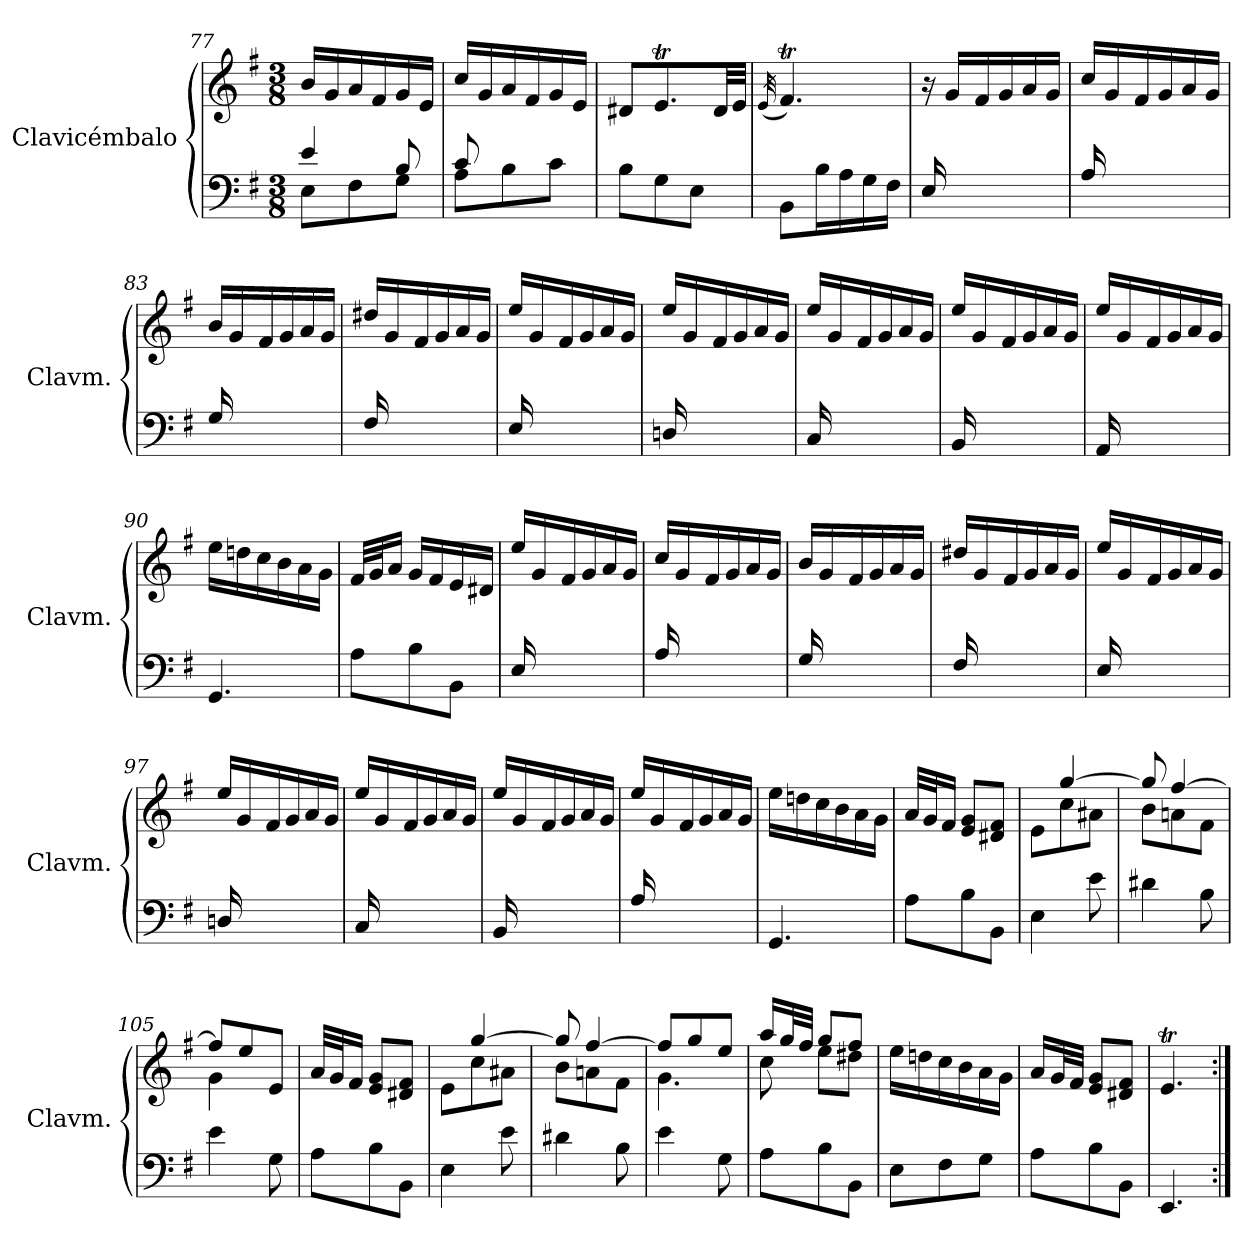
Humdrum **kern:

**kern	**kern
*part1	*part1
*staff2	*staff1
*I"Clavicémbalo	*
*I'Clavm.	*
*clefF4	*clefG2
*k[f#]	*k[f#]
*M3/8	*M3/8
=77	=77
*^	*
4e/	8E\L	16b/LL
.	.	16g/
.	8F#\	16a/
.	.	16f#/
8B/	8G\J	16g/
.	.	16e/JJ
=78	=78	=78
8c/	8A\L	16cc/LL
.	.	16g/
4ryy	8B\	16a/
.	.	16f#/
.	8c\J	16g/
.	.	16e/JJ
*v	*v	*
!!LO:LB:g=z
=79	=79
8B\L	8d#X/L
8G\	8.eT/
8E\J	.
.	32d#/LL
.	32e/JJJ
=80	=80
.	(<32qe/
8BB\L	4.f#t/)
16B\L	.
16A\	.
16G\	.
16F#\JJ	.
=81	=81
*	*^
16E/LL	16r	16ryy
4ryy	16g/LL	16e\
.	16f#/	16d#X\
.	16g/	16e\
.	16a/	16f#\
16ryy	16g/JJ	16e\JJ
=82	=82	=82
16A/LL	16cc/LL	16ryy
4ryy	16g/	16e\
.	16f#/	16d#X\
.	16g/	16e\
.	16a/	16f#\
16ryy	16g/JJ	16e\JJ
=83	=83	=83
16G/LL	16b/LL	16ryy
4ryy	16g/	16e\
.	16f#/	16d#X\
.	16g/	16e\
.	16a/	16f#\
16ryy	16g/JJ	16e\JJ
!!LO:LB:g=z	!!
=84	=84	=84
16F#/LL	16dd#X/LL	16ryy
4ryy	16g/	16e\
.	16f#/	16d#X\
.	16g/	16e\
.	16a/	16f#\
16ryy	16g/JJ	16e\JJ
=85	=85	=85
16E/LL	16ee/LL	16ryy
4ryy	16g/	16e\
.	16f#/	16d#X\
.	16g/	16e\
.	16a/	16f#\
16ryy	16g/JJ	16e\JJ
=86	=86	=86
16Dn/LL	16ee/LL	16ryy
4ryy	16g/	16e\
.	16f#/	16d#X\
.	16g/	16e\
.	16a/	16f#\
16ryy	16g/JJ	16e\JJ
=87	=87	=87
16C/LL	16ee/LL	16ryy
4ryy	16g/	16e\
.	16f#/	16d#X\
.	16g/	16e\
.	16a/	16f#\
16ryy	16g/JJ	16e\JJ
=88	=88	=88
16BB/LL	16ee/LL	16ryy
4ryy	16g/	16e\
.	16f#/	16d#X\
.	16g/	16e\
.	16a/	16f#\
16ryy	16g/JJ	16e\JJ
!!LO:PB:g=z	!!
=89	=89	=89
16AA/LL	16ee/LL	16ryy
4ryy	16g/	16e\
.	16f#/	16d#X\
.	16g/	16e\
.	16a/	16f#\
16ryy	16g/JJ	16e\JJ
*	*v	*v
=90	=90
4.GG/	16ee\LL
.	16ddn\
.	16cc\
.	16b\
.	16a\
.	16g\JJ
=91	=91
8A\L	32f#/LLL
.	32g/J
.	16a/JJ
8B\	16g/LL
.	16f#/
8BB\J	16e/
.	16d#X/JJ
=92	=92
*	*^
16E/LL	16ee/LL	16ryy
4ryy	16g/	16e\
.	16f#/	16d#X\
.	16g/	16e\
.	16a/	16f#\
16ryy	16g/JJ	16e\JJ
=93	=93	=93
16A/LL	16cc/LL	16ryy
4ryy	16g/	16e\
.	16f#/	16d#X\
.	16g/	16e\
.	16a/	16f#\
16ryy	16g/JJ	16e\JJ
!!LO:LB:g=z	!!
=94	=94	=94
16G/LL	16b/LL	16ryy
4ryy	16g/	16e\
.	16f#/	16d#X\
.	16g/	16e\
.	16a/	16f#\
16ryy	16g/JJ	16e\JJ
=95	=95	=95
16F#/LL	16dd#X/LL	16ryy
4ryy	16g/	16e\
.	16f#/	16d#X\
.	16g/	16e\
.	16a/	16f#\
16ryy	16g/JJ	16e\JJ
=96	=96	=96
16E/LL	16ee/LL	16ryy
4ryy	16g/	16e\
.	16f#/	16d#X\
.	16g/	16e\
.	16a/	16f#\
16ryy	16g/JJ	16e\JJ
=97	=97	=97
16Dn/LL	16ee/LL	16ryy
4ryy	16g/	16e\
.	16f#/	16d#X\
.	16g/	16e\
.	16a/	16f#\
16ryy	16g/JJ	16e\JJ
=98	=98	=98
16C/LL	16ee/LL	16ryy
4ryy	16g/	16e\
.	16f#/	16d#X\
.	16g/	16e\
.	16a/	16f#\
16ryy	16g/JJ	16e\JJ
!!LO:LB:g=z	!!
=99	=99	=99
16BB/LL	16ee/LL	16ryy
4ryy	16g/	16e\
.	16f#/	16d#X\
.	16g/	16e\
.	16a/	16f#\
16ryy	16g/JJ	16e\JJ
=100	=100	=100
16A/LL	16ee/LL	16ryy
4ryy	16g/	16e\
.	16f#/	16d#X\
.	16g/	16e\
.	16a/	16f#\
16ryy	16g/JJ	16e\JJ
*	*v	*v
=101	=101
4.GG/	16ee\LL
.	16ddn\
.	16cc\
.	16b\
.	16a\
.	16g\JJ
=102	=102
8A\L	32a/LLL
.	32g/J
.	16f#/JJ
8B\	8e/ 8g/L
8BB\J	8d#X/ 8f#/J
=103	=103
*	*^
4E\	8ryy	8e\L
.	[4gg/	8cc\
8e\	.	8a#X\J
!!LO:LB:g=z	!!
=104	=104	=104
4d#X\	8gg/]	8b\L
.	[4ff#/	8an\
8B\	.	8f#\J
=105	=105	=105
4e\	8ff#/L]	4g\
.	8ee/	.
8G\	8e/J	8ryy
*	*v	*v
=106	=106
8A\L	32a/LLL
.	32g/J
.	16f#/JJ
8B\	8e/ 8g/L
8BB\J	8d#X/ 8f#/J
=107	=107
*	*^
4E\	8ryy	8e\L
.	[4gg/	8cc\
8e\	.	8a#X\J
=108	=108	=108
4d#X\	8gg/]	8b\L
.	[4ff#/	8an\
8B\	.	8f#\J
!!LO:LB:g=z	!!
=109	=109	=109
4e\	8ff#/L]	4.g\
.	8gg/	.
8G\	8ee/J	.
=110	=110	=110
8A\L	16aa/LL	8cc\
.	32gg/L	.
.	32ff#/JJJ	.
8B\	8gg/L	8ee\L
8BB\J	8ff#/J	8dd#X\J
*	*v	*v
=111	=111
8E\L	16ee\LL
.	16ddn\
8F#\	16cc\
.	16b\
8G\J	16a\
.	16g\JJ
=112	=112
8A\L	16a/LL
.	32g/L
.	32f#/JJJ
8B\	8e/ 8g/L
8BB\J	8d#X/ 8f#/J
=113	=113
4.EE/	4.eT/
=:|!	=:|!
*-	*-
